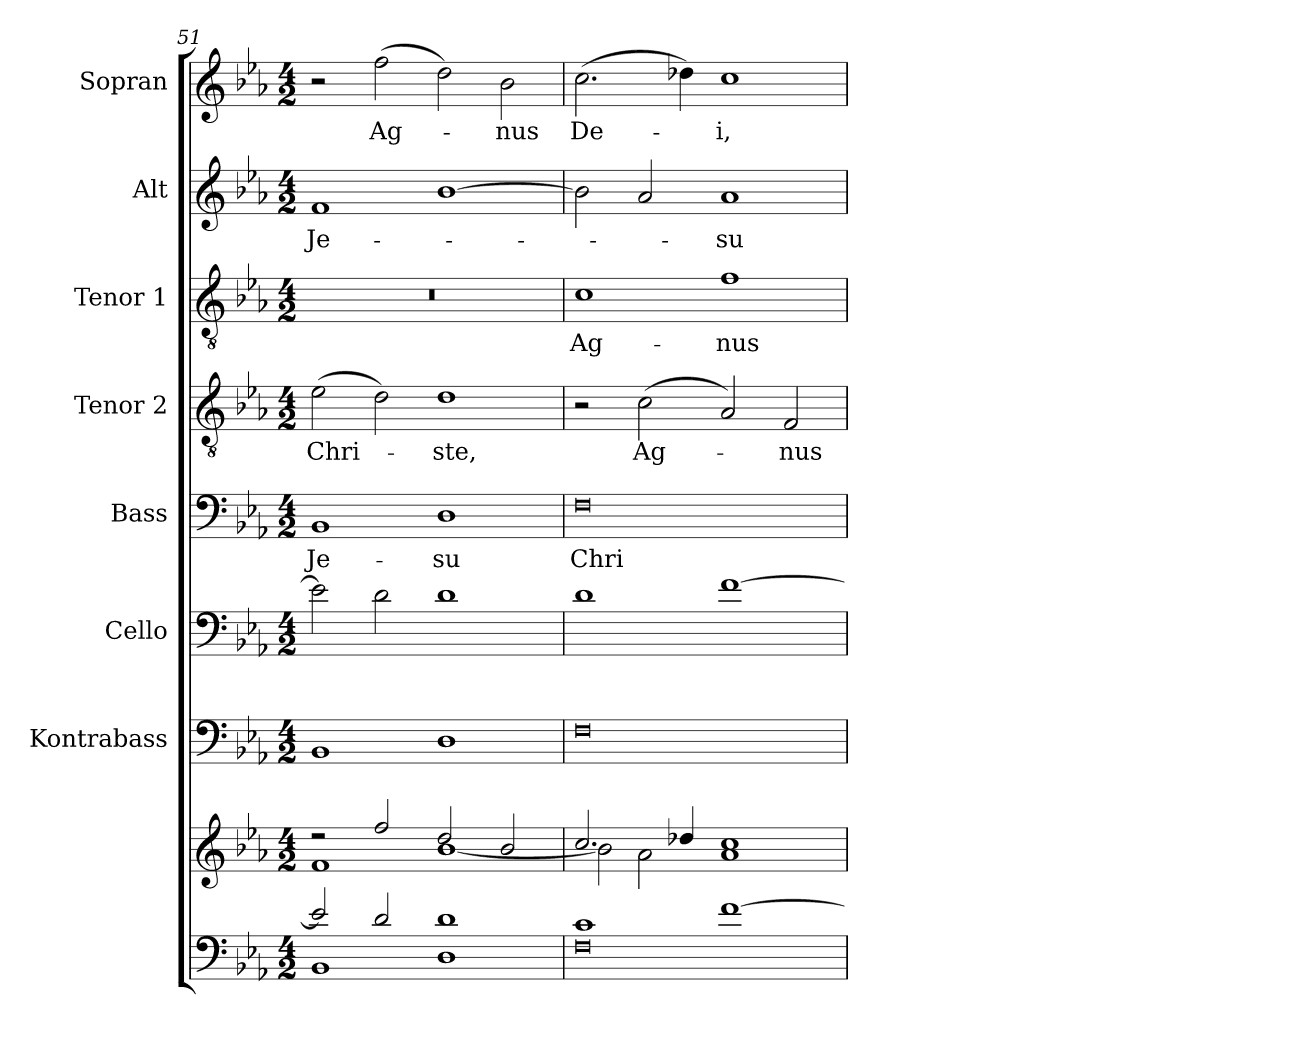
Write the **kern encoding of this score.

**kern	**kern	**kern	**kern	**kern	**text	**kern	**text	**kern	**text	**kern	**text	**kern	**text
*part8	*part8	*part7	*part6	*part5	*part5	*part4	*part4	*part3	*part3	*part2	*part2	*part1	*part1
*staff9	*staff8	*staff7	*staff6	*staff5	*staff5	*staff4	*staff4	*staff3	*staff3	*staff2	*staff2	*staff1	*staff1
*	*	*I"Kontrabass	*I"Cello	*I"Bass	*	*I"Tenor 2	*	*I"Tenor 1	*	*I"Alt	*	*I"Sopran	*
*	*	*I'Kb.	*	*I'B.	*	*I'T. 2	*	*I'T. 1	*	*I'A.	*	*I'S.	*
!!LO:LB:g=z
*clefF4	*clefG2	*clefF4	*clefF4	*clefF4	*	*clefGv2	*	*clefGv2	*	*clefG2	*	*clefG2	*
*	*	*ITrd7c12	*	*	*	*	*	*	*	*	*	*	*
*k[b-e-a-]	*k[b-e-a-]	*k[b-e-a-]	*k[b-e-a-]	*k[b-e-a-]	*	*k[b-e-a-]	*	*k[b-e-a-]	*	*k[b-e-a-]	*	*k[b-e-a-]	*
*E-:	*E-:	*E-:	*E-:	*E-:	*	*E-:	*	*E-:	*	*E-:	*	*E-:	*
*M4/2	*M4/2	*M4/2	*M4/2	*M4/2	*	*M4/2	*	*M4/2	*	*M4/2	*	*M4/2	*
=51	=51	=51	=51	=51	=51	=51	=51	=51	=51	=51	=51	=51	=51
*^	*^	*	*	*	*	*	*	*	*	*	*	*	*
!	!	!	!	!	!	!	!LO:LY:b	!	!LO:LY:b	!	!	!	!LO:LY:b	!	!
2e-/]	1BB-	2rdd	1f	1BBB-	2e-\]	1BB-	Je-	(>2e-\	Chri-	0r	.	1f	Je-	2r	.
!	!	!	!	!	!	!	!	!	!	!	!	!	!	!	!LO:LY:b
2d/	.	2ff/	.	.	2d\	.	.	2d\)	.	.	.	.	.	(>2ff\	Ag-
!	!	!	!	!	!	!	!LO:LY:b	!	!LO:LY:b	!	!	!	!	!	!
1d	1D	2dd/	[<1b-	1DD	1d	1D	-su	1d	-ste,	.	.	[1b-	.	2dd\)	.
!	!	!	!	!	!	!	!	!	!	!	!	!	!	!	!LO:LY:b
.	.	2b-/	.	.	.	.	.	.	.	.	.	.	.	2b-\	-nus
=52	=52	=52	=52	=52	=52	=52	=52	=52	=52	=52	=52	=52	=52	=52	=52
!	!	!	!	!	!	!	!LO:LY:b	!	!	!	!LO:LY:b	!	!	!	!LO:LY:b
1c	0F	2.cc/	2b-\]	0FF	1d	0F	Chri-	2r	.	1c	Ag-	2b-\]	.	(>2.cc\	De-
!	!	!	!	!	!	!	!	!	!LO:LY:b	!	!	!	!	!	!
.	.	.	2a-\	.	.	.	.	(>2c\	Ag-	.	.	2a-/	.	.	.
.	.	4dd-X/	.	.	.	.	.	.	.	.	.	.	.	4dd-X\)	.
!	!	!	!	!	!	!	!	!	!	!	!LO:LY:b	!	!LO:LY:b	!	!LO:LY:b
[>1f	.	1cc	1a-	.	[1f	.	.	2A-/)	.	1f	-nus	1a-	-su	1cc	-i,
!	!	!	!	!	!	!	!	!	!LO:LY:b	!	!	!	!	!	!
.	.	.	.	.	.	.	.	2F/	-nus	.	.	.	.	.	.
*v	*v	*	*	*	*	*	*	*	*	*	*	*	*	*	*
*	*v	*v	*	*	*	*	*	*	*	*	*	*	*	*
=	=	=	=	=	=	=	=	=	=	=	=	=	=
*-	*-	*-	*-	*-	*-	*-	*-	*-	*-	*-	*-	*-	*-
